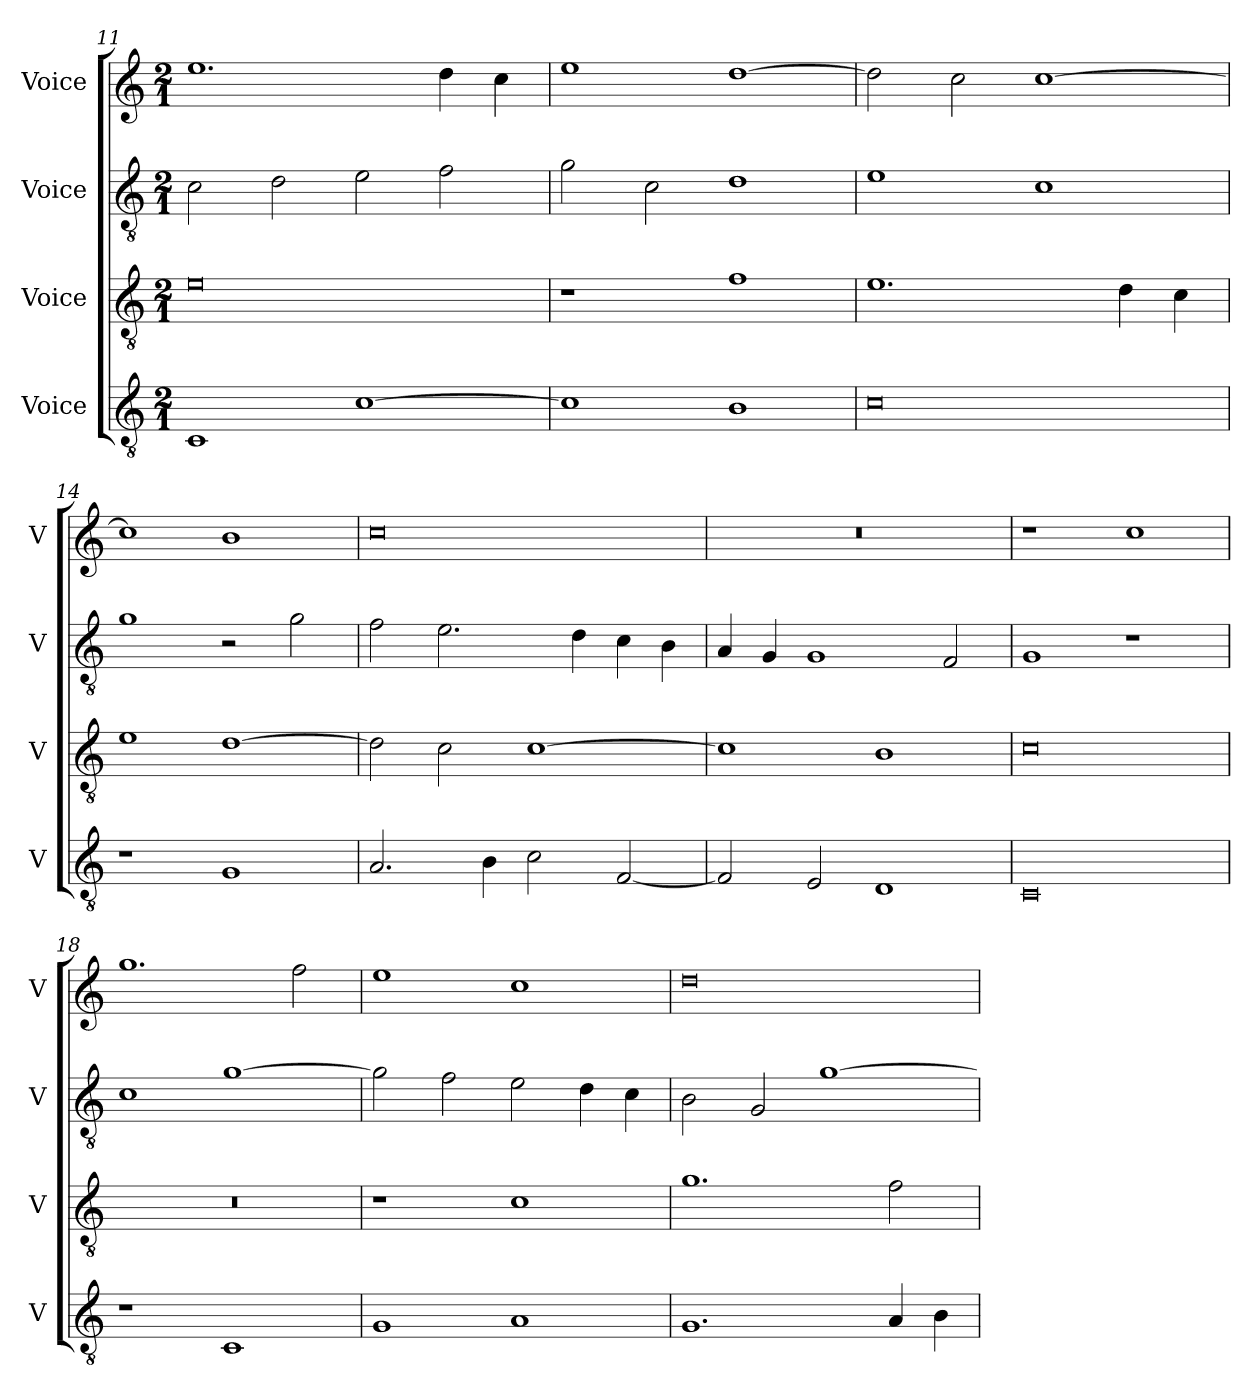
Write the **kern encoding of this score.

**kern	**kern	**kern	**kern
*part4	*part3	*part2	*part1
*staff4	*staff3	*staff2	*staff1
*I"Voice	*I"Voice	*I"Voice	*I"Voice
*I'V	*I'V	*I'V	*I'V
*clefGv2	*clefGv2	*clefGv2	*clefG2
*k[]	*k[]	*k[]	*k[]
*M2/1	*M2/1	*M2/1	*M2/1
=11	=11	=11	=11
1C	0e	2c\	1.ee
.	.	2d\	.
[1c	.	2e\	.
.	.	2f\	4dd\
.	.	.	4cc\
!!LO:PB:g=z
=12	=12	=12	=12
1c]	1r	2g\	1ee
.	.	2c\	.
1B	1f	1d	[1dd
=13	=13	=13	=13
0c	1.e	1e	2dd\]
.	.	.	2cc\
.	.	1c	[1cc
.	4d\	.	.
.	4c\	.	.
=14	=14	=14	=14
1r	1e	1g	1cc]
1G	[1d	2r	1b
.	.	2g\	.
=15	=15	=15	=15
2.A/	2d\]	2f\	0cc
.	2c\	2.e\	.
4B\	.	.	.
2c\	[1c	.	.
.	.	4d\	.
[2F/	.	4c\	.
.	.	4B\	.
!!LO:LB:g=z
=16	=16	=16	=16
2F/]	1c]	4A/	0r
.	.	4G/	.
2E/	.	1G	.
1D	1B	.	.
.	.	2F/	.
=17	=17	=17	=17
0C	0c	1G	1r
.	.	1r	1cc
=18	=18	=18	=18
1r	0r	1c	1.gg
1C	.	[1g	.
.	.	.	2ff\
=19	=19	=19	=19
1G	1r	2g\]	1ee
.	.	2f\	.
1A	1c	2e\	1cc
.	.	4d\	.
.	.	4c\	.
!!LO:LB:g=z
=20	=20	=20	=20
1.G	1.g	2B\	0dd
.	.	2G/	.
.	.	[1g	.
4A/	2f\	.	.
4B\	.	.	.
=	=	=	=
*-	*-	*-	*-
